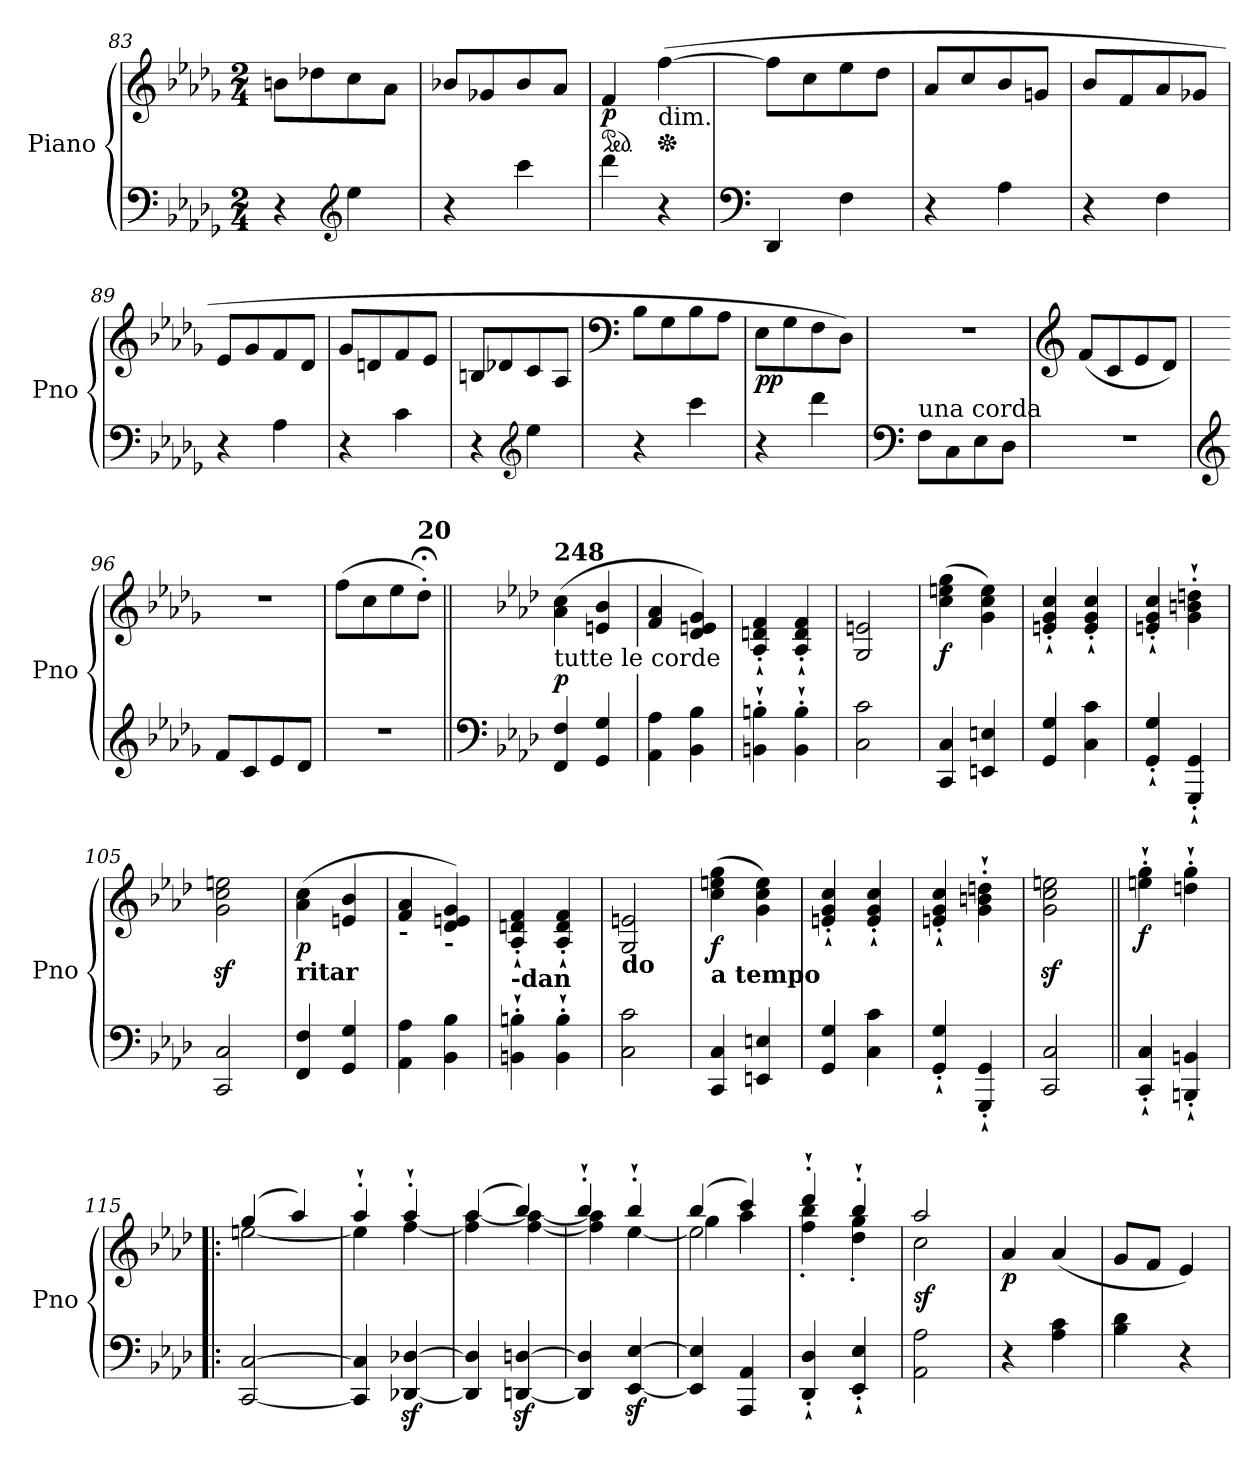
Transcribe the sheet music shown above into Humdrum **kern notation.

**kern	**kern	**dynam
*part1	*part1	*part1
*staff2	*staff1	*staff1/2
*I"Piano	*	*
*I'Pno	*	*
*clefF4	*clefG2	*
*k[b-e-a-d-g-]	*k[b-e-a-d-g-]	*
*D-:	*D-:	*
*M2/4	*M2/4	*
=83	=83	=83
4r	8bn\L	.
.	8dd-X\	.
*clefG2	*	*
4ee-\	8cc\	.
.	8a-\J	.
=84	=84	=84
4r	8b-X/L	.
.	8g-X/	.
4ccc\	8b-/	.
.	8a-/J	.
=85	=85	=85
*	*ped	*
!	!	!LO:DY:b
4ddd-\	4f/	p
*	*Xped	*
!	!LO:TX:b:t=dim.	!
4r	(>[4ff\	.
=86	=86	=86
*clefF4	*	*
4DD-/	8ff\L]	.
.	8cc\	.
4F\	8ee-\	.
.	8dd-\J	.
=87	=87	=87
4r	8a-/L	.
.	8cc/	.
4A-\	8b-/	.
.	8gn/J	.
=88	=88	=88
4r	8b-/L	.
.	8f/	.
4F\	8a-/	.
.	8g-X/J	.
=89	=89	=89
4r	8e-/L	.
.	8g-/	.
4A-\	8f/	.
.	8d-/J	.
=90	=90	=90
4r	8g-/L	.
.	8dn/	.
4c\	8f/	.
.	8e-/J	.
!!LO:LB:g=z
=91	=91	=91
4r	8Bn/L	.
.	8d-X/	.
*clefG2	*	*
4ee-\	8c/	.
.	8A-/J	.
=92	=92	=92
*	*clefF4	*
4r	8B-\L	.
.	8G-\	.
4ccc\	8B-\	.
.	8A-\J	.
=93	=93	=93
!	!	!LO:DY:b
4r	8E-\L	pp
.	8G-\	.
4ddd-\	8F\	.
.	8D-\J)	.
=94	=94	=94
*clefF4	*	*
!LO:TX:a:t=una corda	!	!
8F\L	2r	.
8C\	.	.
8E-\	.	.
8D-\J	.	.
=95	=95	=95
*	*clefG2	*
2r	(<8f/L	.
.	8c/	.
.	8e-/	.
.	8d-/J)	.
=96	=96	=96
*clefG2	*	*
8f/L	2r	.
8c/	.	.
8e-/	.	.
8d-/J	.	.
=97	=97	=97
2r	(>8ff\L	.
.	8cc\	.
.	8ee-\	.
!	!LO:TX:a:B:t=20	!
.	8dd-;<'\J)	.
!!LO:PB:g=z
=98||	=98||	=98||
*clefF4	*	*
*k[b-e-a-d-]	*k[b-e-a-d-]	*
*A-:	*A-:	*
!	!LO:TX:a:B:t=248	!
!	!LO:TX:b:t=tutte le corde	!
!	!	!LO:DY:a=2
4FF/ 4F/	(>4a-\ 4cc\	p
4GG/ 4G/	4en/ 4b-/	.
=99	=99	=99
4AA-\ 4A-\	4f/ 4a-/	.
4BB-\ 4B-\	4d-/ 4en/ 4g/)	.
=100	=100	=100
4BBn\'` 4Bn\'`	4A-/'` 4dn/'` 4f/'`	.
4BB\'` 4B\'`	4A-/'` 4d/'` 4f/'`	.
!!LO:PB:g=z
=101	=101	=101
2C\ 2c\	2G/ 2en/	.
=102	=102	=102
!	!	!LO:DY:b
4CC/ 4C/	(>4cc\ 4een\ 4gg\	f
4EEn/ 4En/	4g\ 4cc\ 4ee\)	.
=103	=103	=103
4GG/ 4G/	4en/'` 4g/'` 4cc/'`	.
4C\ 4c\	4e/'` 4g/'` 4cc/'`	.
=104	=104	=104
4GG/'` 4G/'`	4en/'` 4g/'` 4cc/'`	.
4GGG/'` 4GG/'`	4g\'` 4bn\'` 4ddn\'`	.
=105	=105	=105
2CC/ 2C/	2g\z< 2cc\z< 2een\z<	.
=106	=106	=106
!	!LO:TX:b:B:t=ritar	!
!	!	!LO:DY:b
4FF/ 4F/	(>4a-\ 4cc\	p
4GG/ 4G/	4en/ 4b-/	.
=107	=107	=107
!	!LO:TX:b:B:t=-	!
4AA-\ 4A-\	4f/ 4a-/	.
!	!LO:TX:b:B:t=-	!
4BB-\ 4B-\	4d-/ 4en/ 4g/)	.
=108	=108	=108
!	!LO:TX:b:B:t=-dan	!
4BBn\'` 4Bn\'`	4A-/'` 4dn/'` 4f/'`	.
4BB\'` 4B\'`	4A-/'` 4d/'` 4f/'`	.
=109	=109	=109
!	!LO:TX:b:B:t=do	!
2C\ 2c\	2G/ 2en/	.
=110	=110	=110
!	!LO:TX:b:B:t=a tempo	!
!	!	!LO:DY:b
4CC/ 4C/	(>4cc\ 4een\ 4gg\	f
4EEn/ 4En/	4g\ 4cc\ 4ee\)	.
=111	=111	=111
4GG/ 4G/	4en/'` 4g/'` 4cc/'`	.
4C\ 4c\	4e/'` 4g/'` 4cc/'`	.
=112	=112	=112
4GG/'` 4G/'`	4en/'` 4g/'` 4cc/'`	.
4GGG/'` 4GG/'`	4g\'` 4bn\'` 4ddn\'`	.
=113	=113	=113
2CC/ 2C/	2g\z< 2cc\z< 2een\z<	.
=114||	=114||	=114||
!	!	!LO:DY:b
4CC/'` 4C/'`	4een\'` 4gg\'`	f
4BBBn/'` 4BBn/'`	4ddn\'` 4gg\'`	.
!!LO:LB:g=z
=115!|:	=115!|:	=115!|:
*	*^	*
[2CC/ [2C/	(>4gg/	[2een\	.
.	4aa-/)	.	.
=116	=116	=116	=116
4CC/] 4C/]	4aa-'`/	4ee\]	.
[4DD-X/z< [4D-X/z<	4aa-'`/	[4ff\	.
=117	=117	=117	=117
4DD-/] 4D-/]	(>4aa-/	4ff\] [4aa-\	.
[4DDn/z< [4Dn/z<	4bb-/)	[4ff\ 4aa-\_	.
=118	=118	=118	=118
4DD/] 4D/]	4bb-'`/	4ff\] 4aa-\]	.
[4EE-/z< [4E-/z<	4bb-'`/	[4ee-\	.
=119	=119	=119	=119
*	*	*^	*
4EE-/] 4E-/]	(>4bb-/	2ee-\]	4gg\	.
4AAA-/ 4AA-/	4ccc/)	.	4aa-\	.
*	*	*v	*v	*
=120	=120	=120	=120
4DD-/'` 4D-/'`	4ddd-'`/	4ff\' 4bb-\'	.
4EE-/'` 4E-/'`	4bb-'`/	4dd-\' 4gg\'	.
=121	=121	=121	=121
!	!	!	!LO:DY:b
2AA-\ 2A-\	2aa-/	2cc\	sf
=122	=122	=122	=122
!	!	!	!LO:DY:b
*	*v	*v	*
4r	4a-/	p
4A-\ 4c\	(<4a-/	.
=123	=123	=123
4B-\ 4d-\	8g/L	.
.	8f/J	.
4r	4e-/)	.
=	=	=
*-	*-	*-
